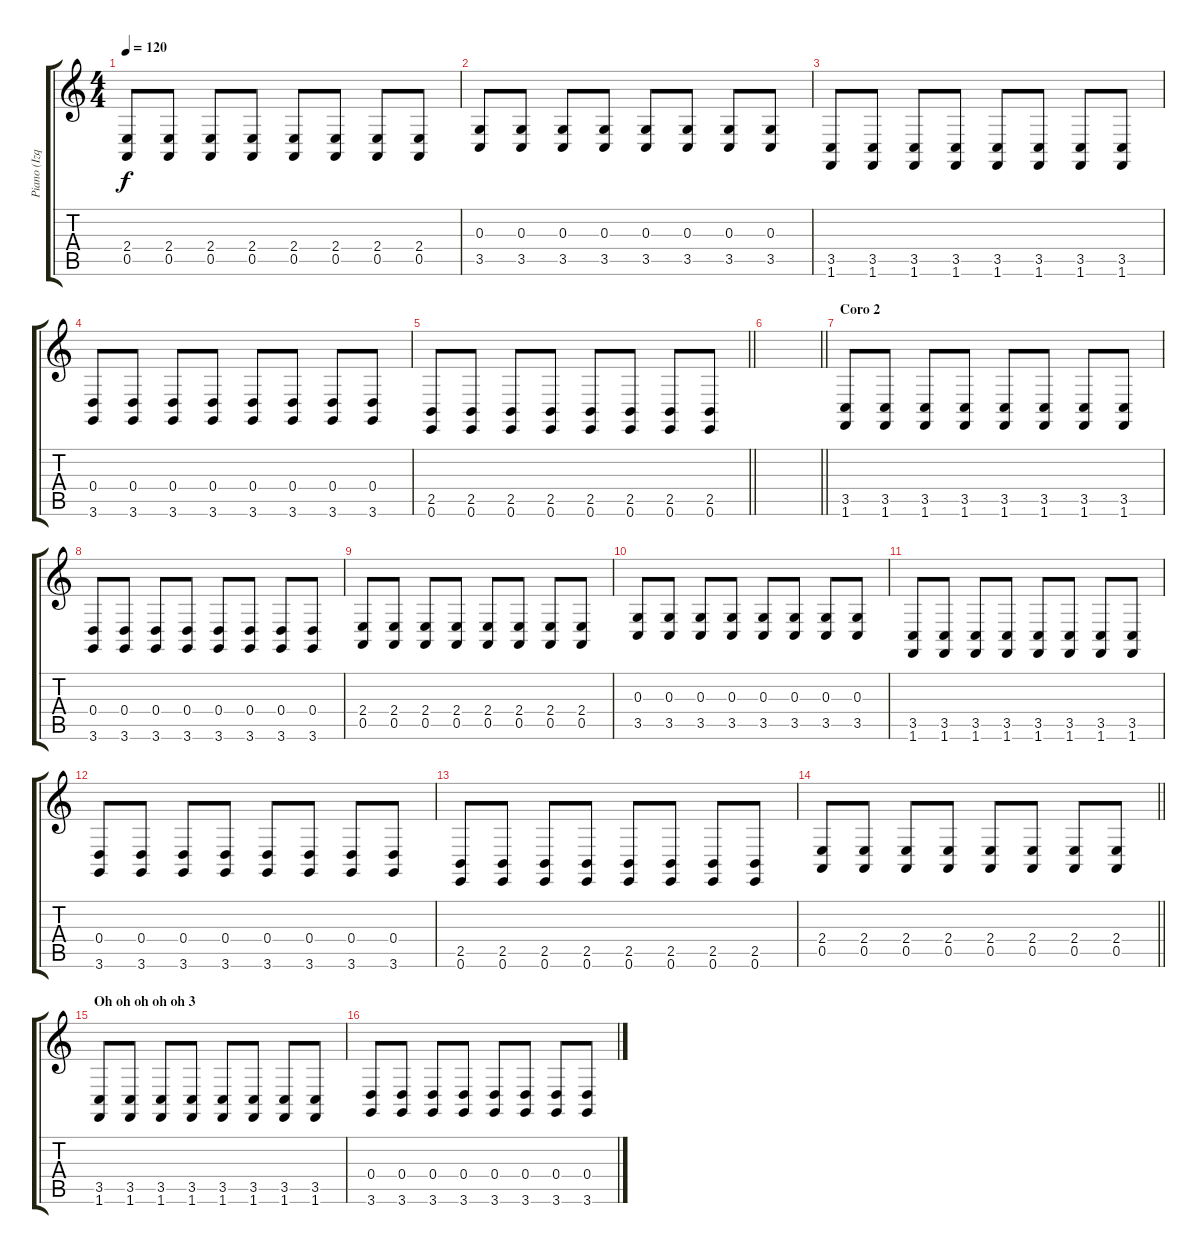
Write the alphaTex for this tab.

\track ("Piano (Izq)" "Piano (Izq") {instrument honkytonkpiano}
\staff {score tabs}
\tuning (E4 B3 G3 D3 A2 E2) {hide}
\ts (4 4)
\tempo 120
\clef g2
\ks c
(2.4 0.5).8{dy f} (2.4 0.5).8 (2.4 0.5).8 (2.4 0.5).8 (2.4 0.5).8 (2.4 0.5).8 (2.4 0.5).8 (2.4 0.5).8 |
(0.3 3.5).8 (0.3 3.5).8 (0.3 3.5).8 (0.3 3.5).8 (0.3 3.5).8 (0.3 3.5).8 (0.3 3.5).8 (0.3 3.5).8 |
(3.5 1.6).8 (3.5 1.6).8 (3.5 1.6).8 (3.5 1.6).8 (3.5 1.6).8 (3.5 1.6).8 (3.5 1.6).8 (3.5 1.6).8 |
(0.4 3.6).8 (0.4 3.6).8 (0.4 3.6).8 (0.4 3.6).8 (0.4 3.6).8 (0.4 3.6).8 (0.4 3.6).8 (0.4 3.6).8 |
\barLineRight lightlight
(2.5 0.6).8 (2.5 0.6).8 (2.5 0.6).8 (2.5 0.6).8 (2.5 0.6).8 (2.5 0.6).8 (2.5 0.6).8 (2.5 0.6).8 |
\barLineRight lightlight
|
\section ("" "Coro 2")
(3.5 1.6).8 (3.5 1.6).8 (3.5 1.6).8 (3.5 1.6).8 (3.5 1.6).8 (3.5 1.6).8 (3.5 1.6).8 (3.5 1.6).8 |
(0.4 3.6).8 (0.4 3.6).8 (0.4 3.6).8 (0.4 3.6).8 (0.4 3.6).8 (0.4 3.6).8 (0.4 3.6).8 (0.4 3.6).8 |
(2.4 0.5).8 (2.4 0.5).8 (2.4 0.5).8 (2.4 0.5).8 (2.4 0.5).8 (2.4 0.5).8 (2.4 0.5).8 (2.4 0.5).8 |
(0.3 3.5).8 (0.3 3.5).8 (0.3 3.5).8 (0.3 3.5).8 (0.3 3.5).8 (0.3 3.5).8 (0.3 3.5).8 (0.3 3.5).8 |
(3.5 1.6).8 (3.5 1.6).8 (3.5 1.6).8 (3.5 1.6).8 (3.5 1.6).8 (3.5 1.6).8 (3.5 1.6).8 (3.5 1.6).8 |
(0.4 3.6).8 (0.4 3.6).8 (0.4 3.6).8 (0.4 3.6).8 (0.4 3.6).8 (0.4 3.6).8 (0.4 3.6).8 (0.4 3.6).8 |
(2.5 0.6).8 (2.5 0.6).8 (2.5 0.6).8 (2.5 0.6).8 (2.5 0.6).8 (2.5 0.6).8 (2.5 0.6).8 (2.5 0.6).8 |
\barLineRight lightlight
(2.4 0.5).8 (2.4 0.5).8 (2.4 0.5).8 (2.4 0.5).8 (2.4 0.5).8 (2.4 0.5).8 (2.4 0.5).8 (2.4 0.5).8 |
\section ("" "Oh oh oh oh oh 3")
(3.5 1.6).8 (3.5 1.6).8 (3.5 1.6).8 (3.5 1.6).8 (3.5 1.6).8 (3.5 1.6).8 (3.5 1.6).8 (3.5 1.6).8 |
(0.4 3.6).8 (0.4 3.6).8 (0.4 3.6).8 (0.4 3.6).8 (0.4 3.6).8 (0.4 3.6).8 (0.4 3.6).8 (0.4 3.6).8
